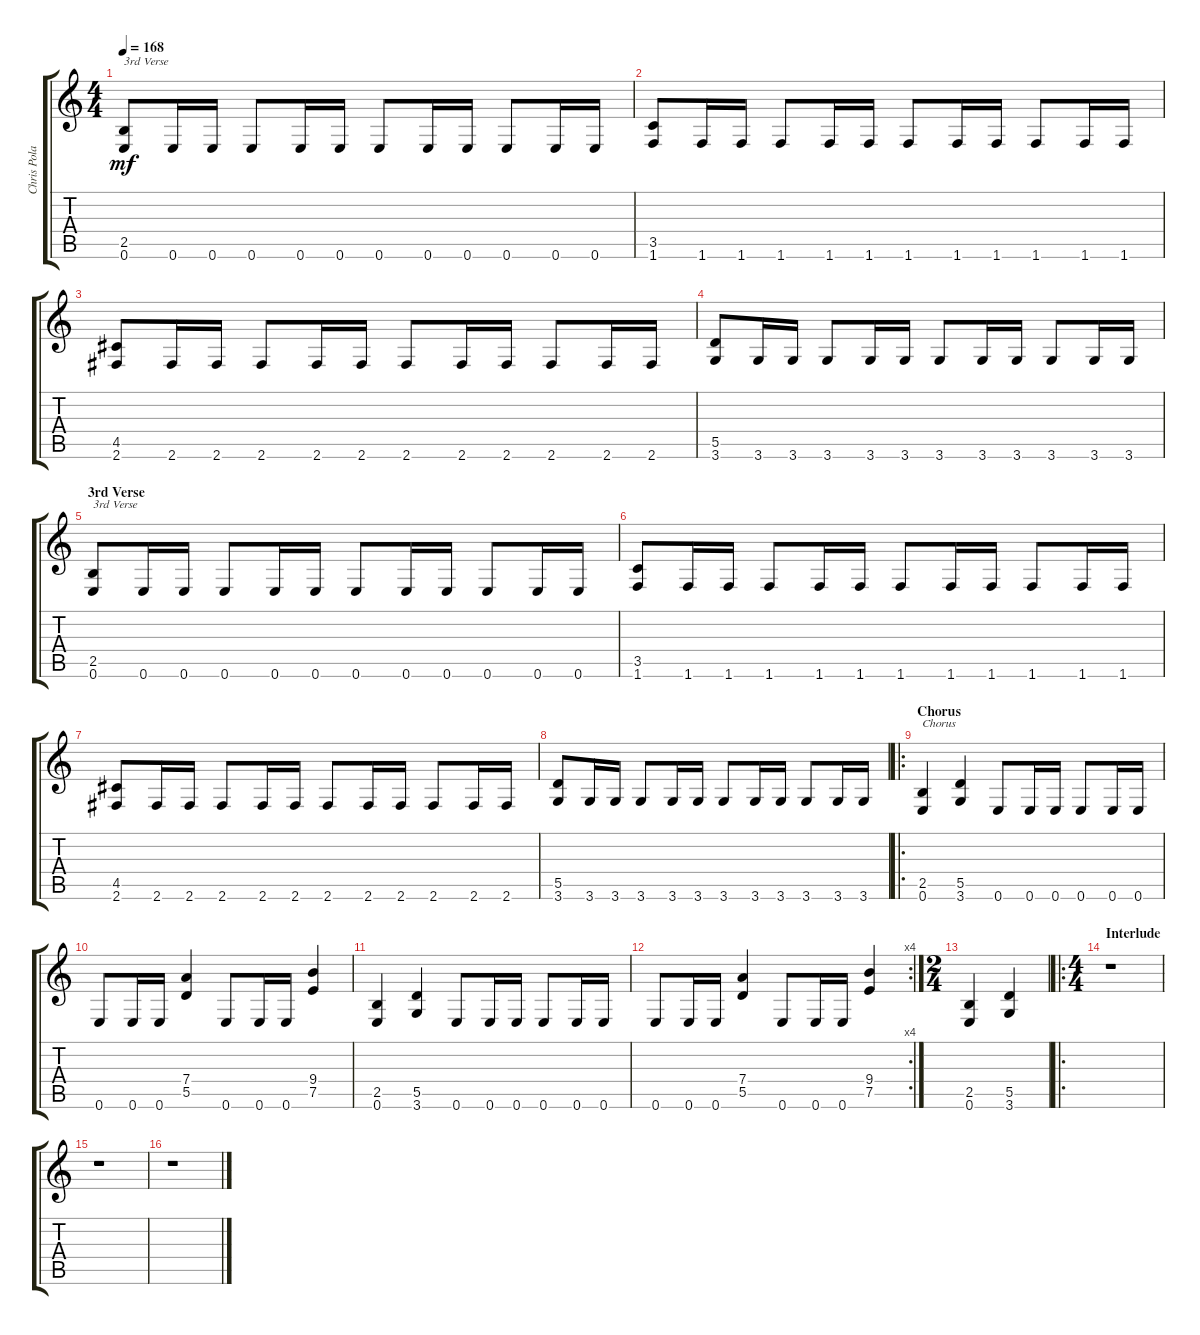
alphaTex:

\track ("Chris Poland" "Chris Pola") {instrument distortionguitar}
\staff {score tabs}
\tuning (E4 B3 G3 D3 A2 E2) {hide}
\ts (4 4)
\tempo 168
\clef g2
\ks c
(2.5 0.6).8{txt "3rd Verse" dy mf} 0.6.16 0.6.16 0.6.8 0.6.16 0.6.16 0.6.8 0.6.16 0.6.16 0.6.8 0.6.16 0.6.16 |
(3.5 1.6).8 1.6.16 1.6.16 1.6.8 1.6.16 1.6.16 1.6.8 1.6.16 1.6.16 1.6.8 1.6.16 1.6.16 |
(4.5 2.6).8 2.6.16 2.6.16 2.6.8 2.6.16 2.6.16 2.6.8 2.6.16 2.6.16 2.6.8 2.6.16 2.6.16 |
(5.5 3.6).8 3.6.16 3.6.16 3.6.8 3.6.16 3.6.16 3.6.8 3.6.16 3.6.16 3.6.8 3.6.16 3.6.16 |
\section ("" "3rd Verse")
(2.5 0.6).8{txt "3rd Verse"} 0.6.16 0.6.16 0.6.8 0.6.16 0.6.16 0.6.8 0.6.16 0.6.16 0.6.8 0.6.16 0.6.16 |
(3.5 1.6).8 1.6.16 1.6.16 1.6.8 1.6.16 1.6.16 1.6.8 1.6.16 1.6.16 1.6.8 1.6.16 1.6.16 |
(4.5 2.6).8 2.6.16 2.6.16 2.6.8 2.6.16 2.6.16 2.6.8 2.6.16 2.6.16 2.6.8 2.6.16 2.6.16 |
(5.5 3.6).8 3.6.16 3.6.16 3.6.8 3.6.16 3.6.16 3.6.8 3.6.16 3.6.16 3.6.8 3.6.16 3.6.16 |
\ro
\section ("" "Chorus")
(2.5 0.6).4{txt "Chorus"} (5.5 3.6).4 0.6.8 0.6.16 0.6.16 0.6.8 0.6.16 0.6.16 |
0.6.8 0.6.16 0.6.16 (7.4 5.5).4 0.6.8 0.6.16 0.6.16 (9.4 7.5).4 |
(2.5 0.6).4 (5.5 3.6).4 0.6.8 0.6.16 0.6.16 0.6.8 0.6.16 0.6.16 |
\rc 4
0.6.8 0.6.16 0.6.16 (7.4 5.5).4 0.6.8 0.6.16 0.6.16 (9.4 7.5).4 |
\ts (2 4)
(2.5 0.6).4 (5.5 3.6).4 |
\ro
\ts (4 4)
\section ("" "Interlude")
r.1 |
r.1 |
r.1
